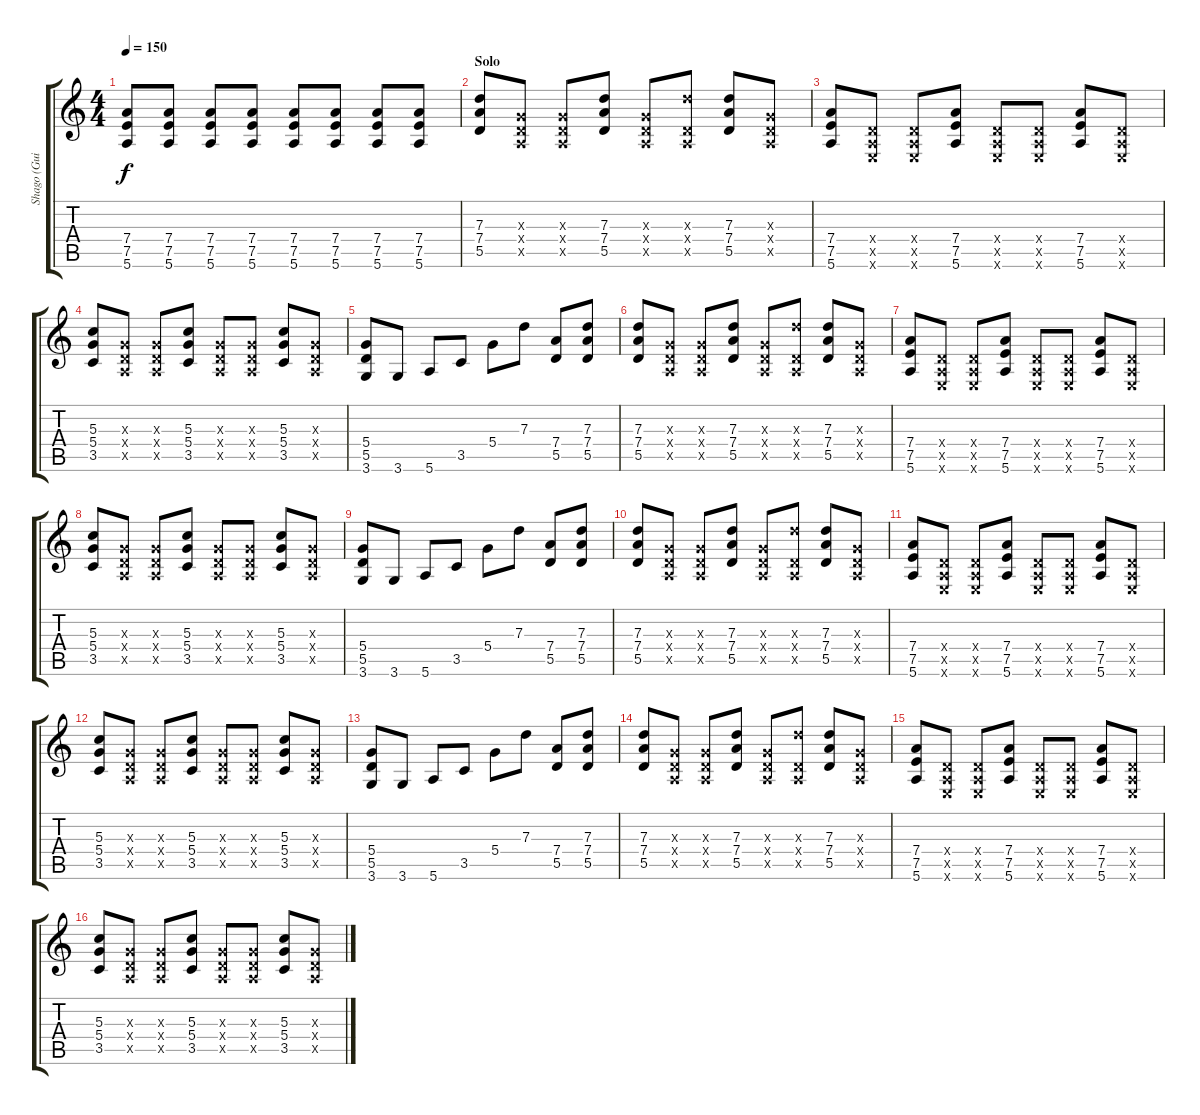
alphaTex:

\track ("Shago (Guitar 2)" "Shago (Gui") {instrument distortionguitar}
\staff {score tabs}
\tuning (E4 B3 G3 D3 A2 E2) {hide}
\ts (4 4)
\tempo 150
\clef g2
\ks c
(7.4 7.5 5.6).8{dy f} (7.4 7.5 5.6).8 (7.4 7.5 5.6).8 (7.4 7.5 5.6).8 (7.4 7.5 5.6).8 (7.4 7.5 5.6).8 (7.4 7.5 5.6).8 (7.4 7.5 5.6).8 |
\section ("" "Solo")
(7.3 7.4 5.5).8{volume 14 instrument overdrivenguitar} (0.3{x} 0.4{x} 0.5{x}).8 (0.3{x} 0.4{x} 0.5{x}).8 (7.3 7.4 5.5).8 (0.3{x} 0.4{x} 0.5{x}).8 (7.3{x} 0.4{x} 0.5{x}).8 (7.3 7.4 5.5).8 (0.3{x} 0.4{x} 0.5{x}).8 |
(7.4 7.5 5.6).8 (0.4{x} 0.5{x} 0.6{x}).8 (0.4{x} 0.5{x} 0.6{x}).8 (7.4 7.5 5.6).8 (0.4{x} 0.5{x} 0.6{x}).8 (0.4{x} 0.5{x} 0.6{x}).8 (7.4 7.5 5.6).8 (0.4{x} 0.5{x} 0.6{x}).8 |
(5.3 5.4 3.5).8 (0.3{x} 0.4{x} 0.5{x}).8 (0.3{x} 0.4{x} 0.5{x}).8 (5.3 5.4 3.5).8 (0.3{x} 0.4{x} 0.5{x}).8 (0.3{x} 0.4{x} 0.5{x}).8 (5.3 5.4 3.5).8 (0.3{x} 0.4{x} 0.5{x}).8 |
(5.4 5.5 3.6).8 3.6.8 5.6.8 3.5.8 5.4.8 7.3.8 (7.4 5.5).8 (7.3 7.4 5.5).8 |
(7.3 7.4 5.5).8 (0.3{x} 0.4{x} 0.5{x}).8 (0.3{x} 0.4{x} 0.5{x}).8 (7.3 7.4 5.5).8 (0.3{x} 0.4{x} 0.5{x}).8 (7.3{x} 0.4{x} 0.5{x}).8 (7.3 7.4 5.5).8 (0.3{x} 0.4{x} 0.5{x}).8 |
(7.4 7.5 5.6).8 (0.4{x} 0.5{x} 0.6{x}).8 (0.4{x} 0.5{x} 0.6{x}).8 (7.4 7.5 5.6).8 (0.4{x} 0.5{x} 0.6{x}).8 (0.4{x} 0.5{x} 0.6{x}).8 (7.4 7.5 5.6).8 (0.4{x} 0.5{x} 0.6{x}).8 |
(5.3 5.4 3.5).8 (0.3{x} 0.4{x} 0.5{x}).8 (0.3{x} 0.4{x} 0.5{x}).8 (5.3 5.4 3.5).8 (0.3{x} 0.4{x} 0.5{x}).8 (0.3{x} 0.4{x} 0.5{x}).8 (5.3 5.4 3.5).8 (0.3{x} 0.4{x} 0.5{x}).8 |
(5.4 5.5 3.6).8 3.6.8 5.6.8 3.5.8 5.4.8 7.3.8 (7.4 5.5).8 (7.3 7.4 5.5).8 |
(7.3 7.4 5.5).8 (0.3{x} 0.4{x} 0.5{x}).8 (0.3{x} 0.4{x} 0.5{x}).8 (7.3 7.4 5.5).8 (0.3{x} 0.4{x} 0.5{x}).8 (7.3{x} 0.4{x} 0.5{x}).8 (7.3 7.4 5.5).8 (0.3{x} 0.4{x} 0.5{x}).8 |
(7.4 7.5 5.6).8 (0.4{x} 0.5{x} 0.6{x}).8 (0.4{x} 0.5{x} 0.6{x}).8 (7.4 7.5 5.6).8 (0.4{x} 0.5{x} 0.6{x}).8 (0.4{x} 0.5{x} 0.6{x}).8 (7.4 7.5 5.6).8 (0.4{x} 0.5{x} 0.6{x}).8 |
(5.3 5.4 3.5).8 (0.3{x} 0.4{x} 0.5{x}).8 (0.3{x} 0.4{x} 0.5{x}).8 (5.3 5.4 3.5).8 (0.3{x} 0.4{x} 0.5{x}).8 (0.3{x} 0.4{x} 0.5{x}).8 (5.3 5.4 3.5).8 (0.3{x} 0.4{x} 0.5{x}).8 |
(5.4 5.5 3.6).8 3.6.8 5.6.8 3.5.8 5.4.8 7.3.8 (7.4 5.5).8 (7.3 7.4 5.5).8 |
(7.3 7.4 5.5).8 (0.3{x} 0.4{x} 0.5{x}).8 (0.3{x} 0.4{x} 0.5{x}).8 (7.3 7.4 5.5).8 (0.3{x} 0.4{x} 0.5{x}).8 (7.3{x} 0.4{x} 0.5{x}).8 (7.3 7.4 5.5).8 (0.3{x} 0.4{x} 0.5{x}).8 |
(7.4 7.5 5.6).8 (0.4{x} 0.5{x} 0.6{x}).8 (0.4{x} 0.5{x} 0.6{x}).8 (7.4 7.5 5.6).8 (0.4{x} 0.5{x} 0.6{x}).8 (0.4{x} 0.5{x} 0.6{x}).8 (7.4 7.5 5.6).8 (0.4{x} 0.5{x} 0.6{x}).8 |
(5.3 5.4 3.5).8 (0.3{x} 0.4{x} 0.5{x}).8 (0.3{x} 0.4{x} 0.5{x}).8 (5.3 5.4 3.5).8 (0.3{x} 0.4{x} 0.5{x}).8 (0.3{x} 0.4{x} 0.5{x}).8 (5.3 5.4 3.5).8 (0.3{x} 0.4{x} 0.5{x}).8
